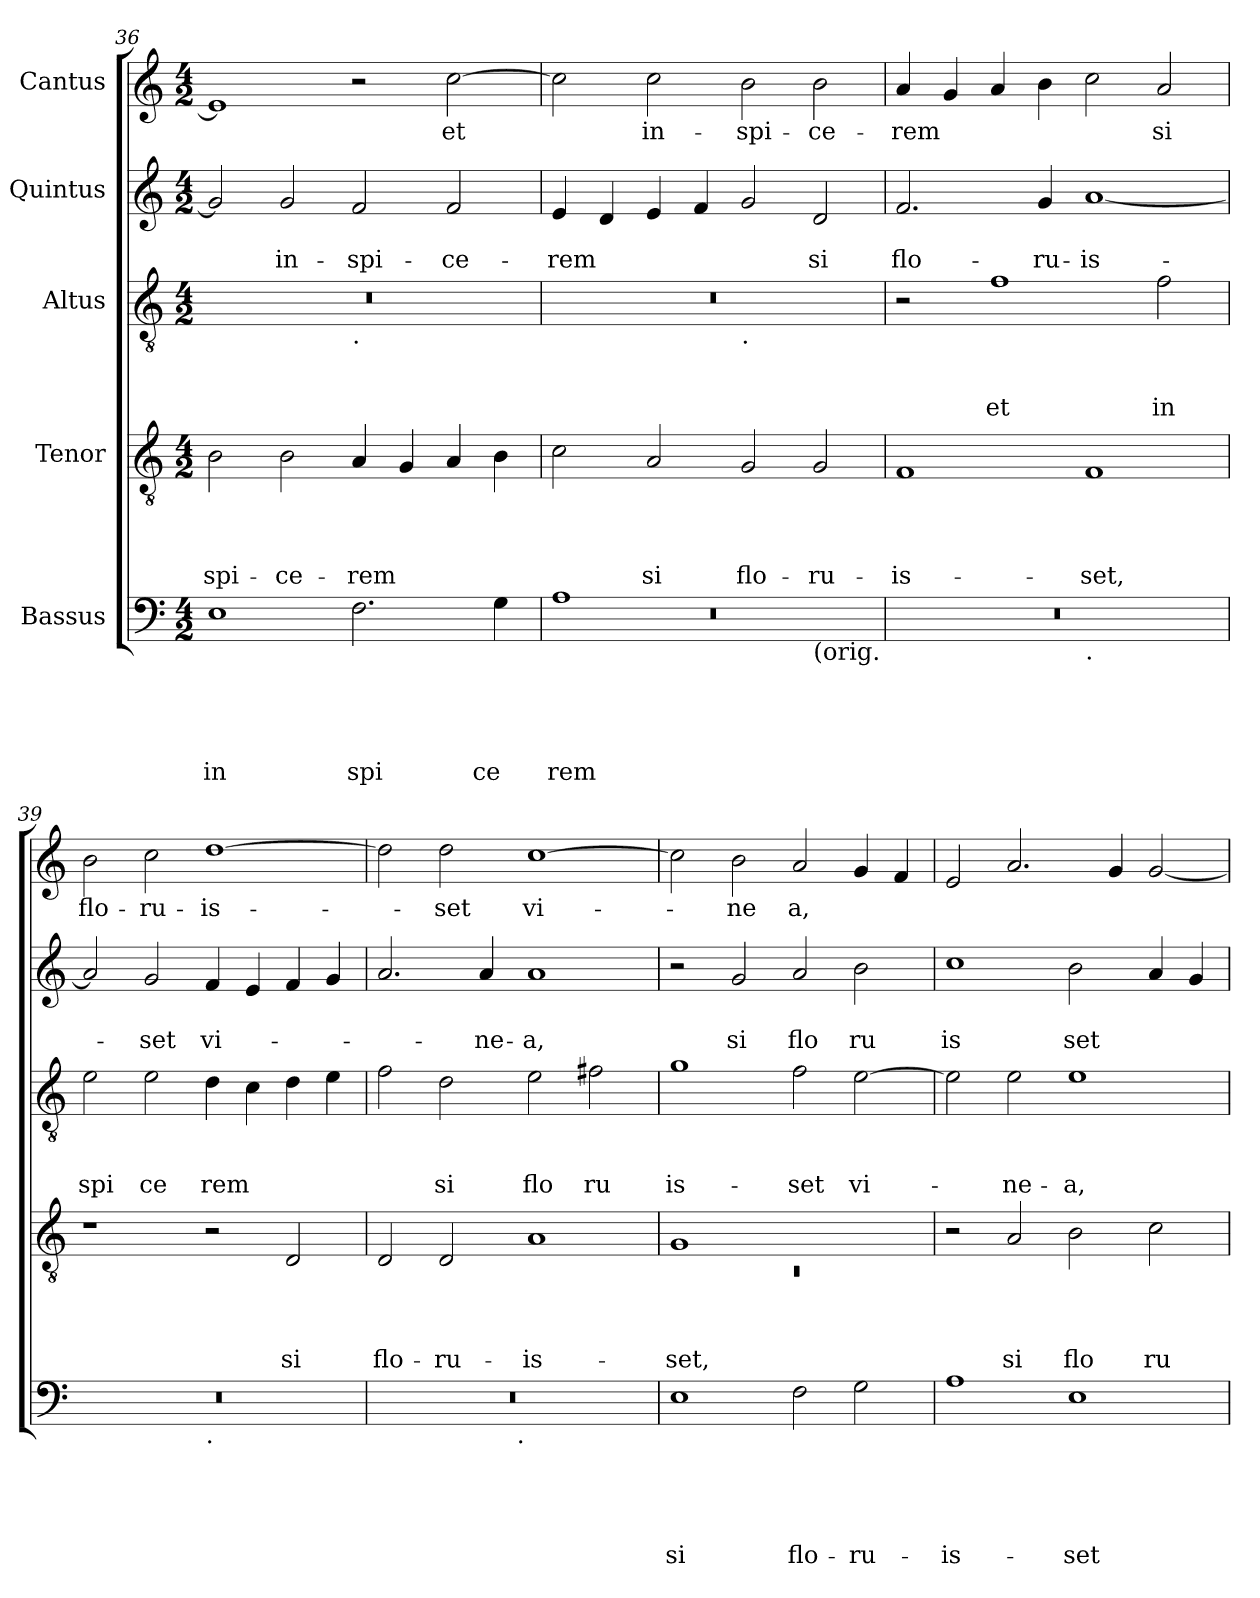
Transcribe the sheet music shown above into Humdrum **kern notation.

**kern	**text	**text	**text	**text	**text	**kern	**text	**text	**text	**text	**kern	**text	**text	**text	**kern	**text	**text	**kern	**text
*part5	*part5	*part5	*part5	*part5	*part5	*part4	*part4	*part4	*part4	*part4	*part3	*part3	*part3	*part3	*part2	*part2	*part2	*part1	*part1
*staff5	*staff5	*staff5	*staff5	*staff5	*staff5	*staff4	*staff4	*staff4	*staff4	*staff4	*staff3	*staff3	*staff3	*staff3	*staff2	*staff2	*staff2	*staff1	*staff1
*I"Bassus	*	*	*	*	*	*I"Tenor	*	*	*	*	*I"Altus	*	*	*	*I"Quintus	*	*	*I"Cantus	*
*clefF4	*	*	*	*	*	*clefGv2	*	*	*	*	*clefGv2	*	*	*	*clefG2	*	*	*clefG2	*
*k[]	*	*	*	*	*	*k[]	*	*	*	*	*k[]	*	*	*	*k[]	*	*	*k[]	*
*C:	*	*	*	*	*	*C:	*	*	*	*	*C:	*	*	*	*C:	*	*	*C:	*
*M4/2	*	*	*	*	*	*M4/2	*	*	*	*	*M4/2	*	*	*	*M4/2	*	*	*M4/2	*
=36	=36	=36	=36	=36	=36	=36	=36	=36	=36	=36	=36	=36	=36	=36	=36	=36	=36	=36	=36
!	!	!	!	!	!LO:LY:b	!	!	!	!	!LO:LY:b	!	!	!	!	!	!	!	!	!
*	*	*	*	*	*	*	*	*	*	*	*^	*	*	*	*	*	*	*	*
1E	.	.	.	.	in	2B\	.	.	.	-spi-	0r	1ryy	.	.	.	2g/]	.	.	1e]	.
!	!	!	!	!	!	!	!	!	!	!LO:LY:b	!	!	!	!	!	!	!	!LO:LY:b	!	!
.	.	.	.	.	.	2B\	.	.	.	-ce-	.	.	.	.	.	2g/	.	in-	.	.
!	!	!	!	!	!	!	!	!	!	!	!	!LO:TX:b:t=.	!	!	!	!	!	!	!	!
!	!	!	!	!	!LO:LY:b	!	!	!	!	!LO:LY:b	!	!	!	!	!	!	!	!LO:LY:b	!	!
2.F\	.	.	.	.	spi	4A/	.	.	.	-rem	.	1ryy	.	.	.	2f/	.	-spi-	2r	.
.	.	.	.	.	.	4G/	.	.	.	.	.	.	.	.	.	.	.	.	.	.
!	!	!	!	!	!	!	!	!	!	!	!	!	!	!	!	!	!	!LO:LY:b	!	!LO:LY:b
.	.	.	.	.	.	4A/	.	.	.	.	.	.	.	.	.	2f/	.	-ce-	[>2cc\	et
!	!	!	!	!	!LO:LY:b	!	!	!	!	!	!	!	!	!	!	!	!	!	!	!
4G\	.	.	.	.	ce	4B\	.	.	.	.	.	.	.	.	.	.	.	.	.	.
=37	=37	=37	=37	=37	=37	=37	=37	=37	=37	=37	=37	=37	=37	=37	=37	=37	=37	=37	=37	=37
*^	*	*	*	*	*	*	*	*	*	*	*	*	*	*	*	*	*	*	*	*
*	*^	*	*	*	*	*	*	*	*	*	*	*	*	*	*	*	*	*	*	*	*
!	!	!LO:N:vis=1	!	!	!	!	!LO:LY:b	!	!	!	!	!	!	!	!	!	!	!	!	!LO:LY:b	!	!
*	*	*^	*	*	*	*	*	*	*	*	*	*	*	*	*	*	*	*	*	*	*	*
0ryy	1A	0r	1.ryy	.	.	.	.	rem	2c\	.	.	.	.	0r	1ryy	.	.	.	4e/	.	-rem	2cc\]	.
.	.	.	.	.	.	.	.	.	.	.	.	.	.	.	.	.	.	.	4d/	.	.	.	.
!	!	!	!	!	!	!	!	!	!	!	!	!	!LO:LY:b	!	!	!	!	!	!	!	!	!	!LO:LY:b
.	.	.	.	.	.	.	.	.	2A/	.	.	.	si	.	.	.	.	.	4e/	.	.	2cc\	in-
.	.	.	.	.	.	.	.	.	.	.	.	.	.	.	.	.	.	.	4f/	.	.	.	.
!	!	!	!	!	!	!	!	!	!	!	!	!	!	!	!LO:TX:b:t=.	!	!	!	!	!	!	!	!
!	!	!	!	!	!	!	!	!	!	!	!	!	!LO:LY:b	!	!	!	!	!	!	!	!	!	!LO:LY:b
.	1ryy	.	.	.	.	.	.	.	2G/	.	.	.	flo-	.	1ryy	.	.	.	2g/	.	.	2b\	-spi-
!	!	!	!LO:TX:b:t=(orig.	!	!	!	!	!	!	!	!	!	!	!	!	!	!	!	!	!	!	!	!
!	!	!	!	!	!	!	!	!	!	!	!	!	!LO:LY:b	!	!	!	!	!	!	!	!LO:LY:b	!	!LO:LY:b
.	.	.	2ryy	.	.	.	.	.	2G/	.	.	.	-ru-	.	.	.	.	.	2d/	.	si	2b\	-ce-
=38	=38	=38	=38	=38	=38	=38	=38	=38	=38	=38	=38	=38	=38	=38	=38	=38	=38	=38	=38	=38	=38	=38	=38
!	!	!	!	!	!	!	!	!	!	!	!	!	!LO:LY:b	!	!	!	!	!	!	!	!LO:LY:b	!	!LO:LY:b
*	*v	*v	*v	*	*	*	*	*	*	*	*	*	*	*v	*v	*	*	*	*	*	*	*	*
0r	1ryy	.	.	.	.	.	1F	.	.	.	-is-	2r	.	.	.	2.f/	.	flo-	4a/	-rem
.	.	.	.	.	.	.	.	.	.	.	.	.	.	.	.	.	.	.	4g/	.
!	!	!	!	!	!	!	!	!	!	!	!	!	!	!	!LO:LY:b	!	!	!	!	!
.	.	.	.	.	.	.	.	.	.	.	.	1f	.	.	et	.	.	.	4a/	.
!	!	!	!	!	!	!	!	!	!	!	!	!	!	!	!	!	!	!LO:LY:b	!	!
.	.	.	.	.	.	.	.	.	.	.	.	.	.	.	.	4g/	.	-ru-	4b\	.
!	!LO:TX:b:t=.	!	!	!	!	!	!	!	!	!	!	!	!	!	!	!	!	!	!	!
!	!	!	!	!	!	!	!	!	!	!	!LO:LY:b	!	!	!	!	!	!	!LO:LY:b	!	!
.	1ryy	.	.	.	.	.	1F	.	.	.	-set,	.	.	.	.	[<1a	.	-is-	2cc\	.
!	!	!	!	!	!	!	!	!	!	!	!	!	!	!	!LO:LY:b	!	!	!	!	!LO:LY:b
.	.	.	.	.	.	.	.	.	.	.	.	2f\	.	.	in	.	.	.	2a/	si
=39	=39	=39	=39	=39	=39	=39	=39	=39	=39	=39	=39	=39	=39	=39	=39	=39	=39	=39	=39	=39
!	!	!	!	!	!	!	!	!	!	!	!	!	!	!	!LO:LY:b	!	!	!	!	!LO:LY:b
0r	1ryy	.	.	.	.	.	1r	.	.	.	.	2e\	.	.	spi	2a/]	.	.	2b\	flo-
!	!	!	!	!	!	!	!	!	!	!	!	!	!	!	!LO:LY:b	!	!	!LO:LY:b	!	!LO:LY:b
.	.	.	.	.	.	.	.	.	.	.	.	2e\	.	.	ce	2g/	.	-set	2cc\	-ru-
!	!LO:TX:b:t=.	!	!	!	!	!	!	!	!	!	!	!	!	!	!	!	!	!	!	!
!	!	!	!	!	!	!	!	!	!	!	!	!	!	!	!LO:LY:b	!	!	!LO:LY:b	!	!LO:LY:b
.	1ryy	.	.	.	.	.	2r	.	.	.	.	4d\	.	.	rem	4f/	.	vi-	[>1dd	-is-
.	.	.	.	.	.	.	.	.	.	.	.	4c\	.	.	.	4e/	.	.	.	.
!	!	!	!	!	!	!	!	!	!	!	!LO:LY:b	!	!	!	!	!	!	!	!	!
.	.	.	.	.	.	.	2D/	.	.	.	si	4d\	.	.	.	4f/	.	.	.	.
.	.	.	.	.	.	.	.	.	.	.	.	4e\	.	.	.	4g/	.	.	.	.
=40	=40	=40	=40	=40	=40	=40	=40	=40	=40	=40	=40	=40	=40	=40	=40	=40	=40	=40	=40	=40
!	!	!	!	!	!	!	!	!	!	!	!LO:LY:b	!	!	!	!	!	!	!	!	!
0r	2ryy	.	.	.	.	.	2D/	.	.	.	flo-	2f\	.	.	.	2.a/	.	.	2dd\]	.
!	!	!	!	!	!	!	!	!	!	!	!LO:LY:b	!	!	!	!LO:LY:b	!	!	!	!	!LO:LY:b
.	4...ryy	.	.	.	.	.	2D/	.	.	.	-ru-	2d\	.	.	si	.	.	.	2dd\	-set
!	!	!	!	!	!	!	!	!	!	!	!	!	!	!	!	!	!	!LO:LY:b	!	!
.	.	.	.	.	.	.	.	.	.	.	.	.	.	.	.	4a/	.	-ne-	.	.
!	!LO:TX:b:t=.	!	!	!	!	!	!	!	!	!	!	!	!	!	!	!	!	!	!	!
.	1ryy	.	.	.	.	.	.	.	.	.	.	.	.	.	.	.	.	.	.	.
!	!	!	!	!	!	!	!	!	!	!	!LO:LY:b	!	!	!	!LO:LY:b	!	!	!LO:LY:b	!	!LO:LY:b
.	.	.	.	.	.	.	1A	.	.	.	-is-	2e\	.	.	flo	1a	.	-a,	[>1cc	vi-
!	!	!	!	!	!	!	!	!	!	!	!	!	!	!	!LO:LY:b	!	!	!	!	!
.	.	.	.	.	.	.	.	.	.	.	.	2f#X\	.	.	ru	.	.	.	.	.
.	32ryy	.	.	.	.	.	.	.	.	.	.	.	.	.	.	.	.	.	.	.
!!LO:PB:g=z
=41	=41	=41	=41	=41	=41	=41	=41	=41	=41	=41	=41	=41	=41	=41	=41	=41	=41	=41	=41	=41
*	*	*	*	*	*	*	*^	*	*	*	*	*	*	*	*	*	*	*	*	*
!	!	!	!	!	!	!LO:LY:b	!	!LO:N:vis=1	!	!	!	!LO:LY:b	!	!	!	!LO:LY:b	!	!	!	!	!
*v	*v	*	*	*	*	*	*	*	*	*	*	*	*	*	*	*	*	*	*	*	*
1E	.	.	.	.	si	1G	0rC	.	.	.	-set,	1g	.	.	is-	2r	.	.	2cc\]	.
!	!	!	!	!	!	!	!	!	!	!	!	!	!	!	!	!	!	!LO:LY:b	!	!LO:LY:b
.	.	.	.	.	.	.	.	.	.	.	.	.	.	.	.	2g/	.	si	2b\	-ne
!	!	!	!	!	!LO:LY:b	!	!	!	!	!	!	!	!	!	!LO:LY:b	!	!	!LO:LY:b	!	!LO:LY:b
2F\	.	.	.	.	flo-	1ryy	.	.	.	.	.	2f\	.	.	-set	2a/	.	flo	2a/	a,
!	!	!	!	!	!LO:LY:b	!	!	!	!	!	!	!	!	!	!LO:LY:b	!	!	!LO:LY:b	!	!
2G\	.	.	.	.	-ru-	.	.	.	.	.	.	[>2e\	.	.	vi-	2b\	.	ru	4g/	.
.	.	.	.	.	.	.	.	.	.	.	.	.	.	.	.	.	.	.	4f/	.
*	*	*	*	*	*	*v	*v	*	*	*	*	*	*	*	*	*	*	*	*	*
=42	=42	=42	=42	=42	=42	=42	=42	=42	=42	=42	=42	=42	=42	=42	=42	=42	=42	=42	=42
!	!	!	!	!	!LO:LY:b	!	!	!	!	!	!	!	!	!	!	!	!LO:LY:b	!	!
1A	.	.	.	.	-is-	2r	.	.	.	.	2e\]	.	.	.	1cc	.	is	2e/	.
!	!	!	!	!	!	!	!	!	!	!LO:LY:b	!	!	!	!LO:LY:b	!	!	!	!	!
.	.	.	.	.	.	2A/	.	.	.	si	2e\	.	.	-ne-	.	.	.	2.a/	.
!	!	!	!	!	!LO:LY:b	!	!	!	!	!LO:LY:b	!	!	!	!LO:LY:b	!	!	!LO:LY:b	!	!
1E	.	.	.	.	-set	2B\	.	.	.	flo	1e	.	.	-a,	2b\	.	set	.	.
.	.	.	.	.	.	.	.	.	.	.	.	.	.	.	.	.	.	4g/	.
!	!	!	!	!	!	!	!	!	!	!LO:LY:b	!	!	!	!	!	!	!	!	!
.	.	.	.	.	.	2c\	.	.	.	ru	.	.	.	.	4a/	.	.	[<2g/	.
.	.	.	.	.	.	.	.	.	.	.	.	.	.	.	4g/	.	.	.	.
=	=	=	=	=	=	=	=	=	=	=	=	=	=	=	=	=	=	=	=
*-	*-	*-	*-	*-	*-	*-	*-	*-	*-	*-	*-	*-	*-	*-	*-	*-	*-	*-	*-
